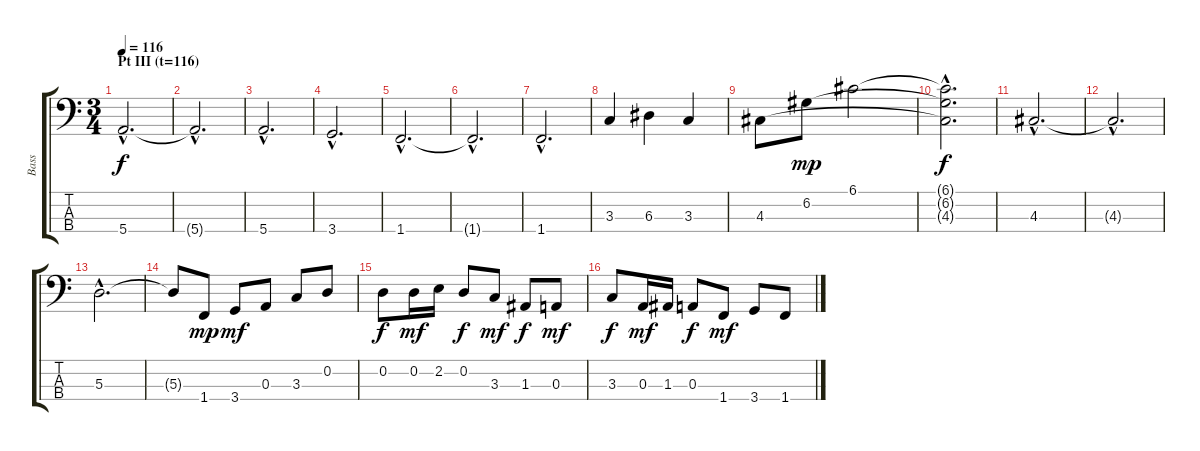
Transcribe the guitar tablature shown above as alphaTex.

\track ("Bass" "Bass") {instrument acousticbass}
\staff {score tabs}
\tuning (G2 D2 A1 E1) {hide}
\ts (3 4)
\section ("" "Pt III (t=116)")
\tempo 116
\clef f4
\ks c
5.4{hac}.2{d dy f} |
5.4{hac t}.2{d} |
5.4{hac}.2{d} |
3.4{hac}.2{d} |
1.4{hac}.2{d} |
1.4{hac t}.2{d} |
1.4{hac}.2{d} |
3.3.4 6.3.4 3.3.4 |
4.3.8 6.2.8{dy mp} 6.1.2 |
(6.1{hac t} 6.2{hac t} 4.3{hac t}).2{d dy f} |
4.3{hac}.2{d} |
4.3{hac t}.2{d} |
5.3{hac}.2{d} |
5.3{t}.8 1.4.8{dy mp} 3.4.8{dy mf} 0.3.8 3.3.8 0.2.8 |
0.2.8{dy f} 0.2.16{dy mf} 2.2.16 0.2.8{dy f} 3.3.8{dy mf} 1.3.8{dy f} 0.3.8{dy mf} |
3.3.8{dy f} 0.3.16{dy mf} 1.3.16 0.3.8{dy f} 1.4.8{dy mf} 3.4.8 1.4.8
